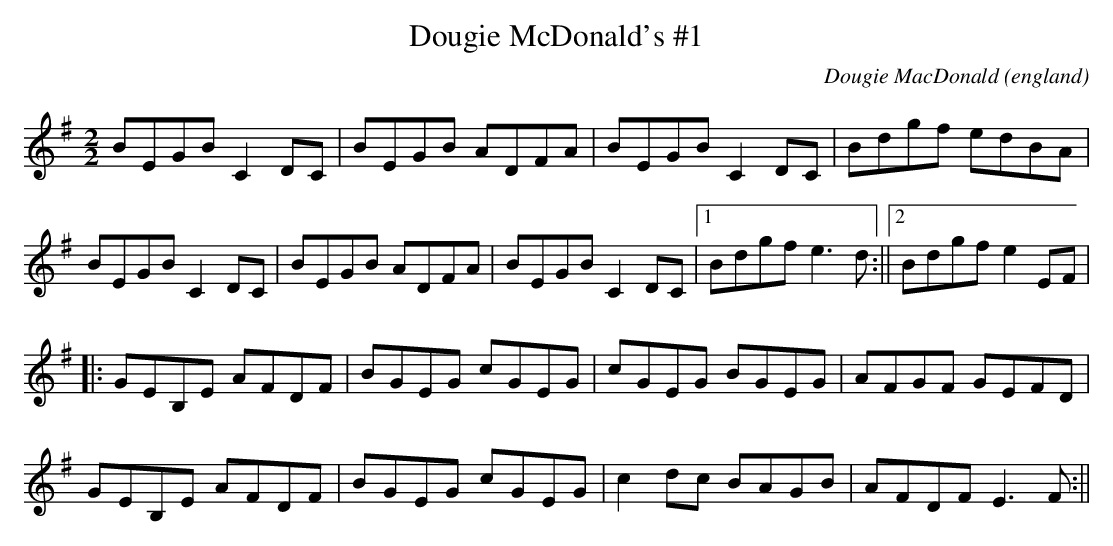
X:1
T:Dougie McDonald's #1
O:england
M:2/2
L:1/8
C:Dougie MacDonald
K:Em
BEGB C2DC|BEGB ADFA|BEGB C2DC|Bdgf edBA|
BEGB C2DC|BEGB ADFA|BEGB C2DC|1 Bdgf e3d:||2 Bdgf e2EF|
||:GEB,E AFDF|BGEG cGEG|cGEG BGEG|AFGF GEFD|
GEB,E AFDF|BGEG cGEG|c2dc BAGB|AFDF E3F:||
